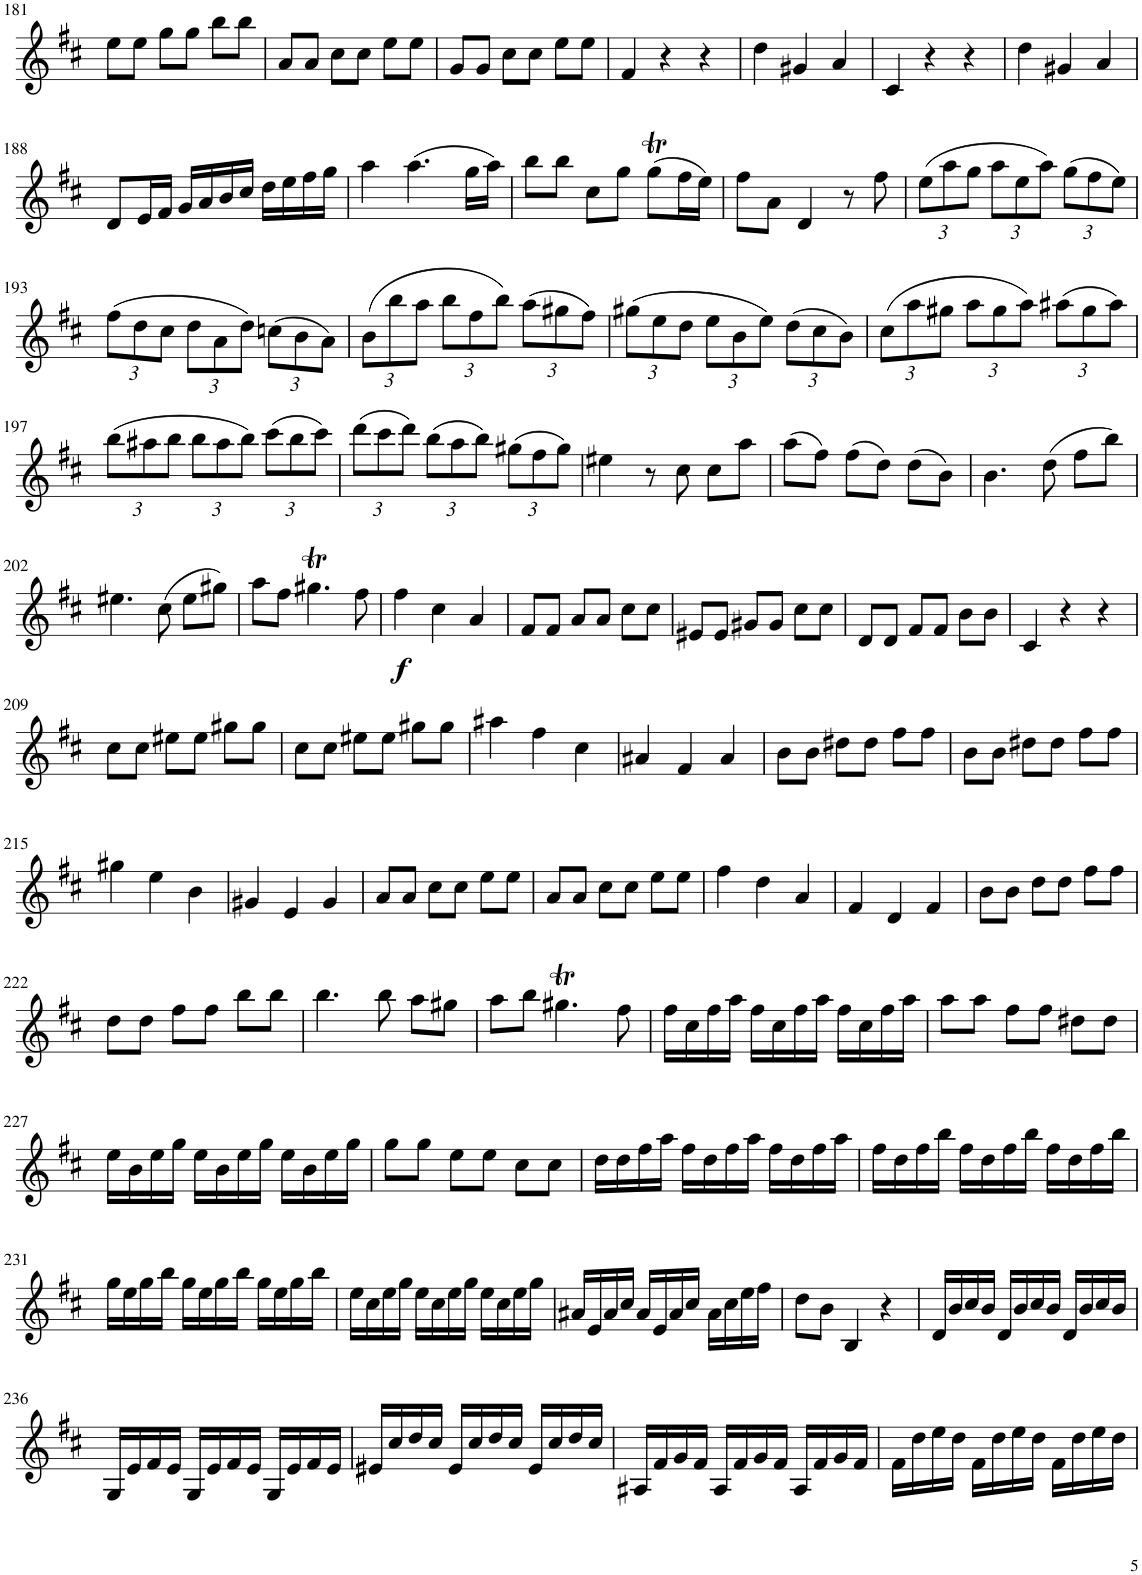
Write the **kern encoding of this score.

**kern	**dynam
*part1	*part1
*staff1	*staff1
*I"Violin	*
*I'Vln.	*
!!LO:PB:g=z
*clefG2	*
*k[f#c#]	*
*M3/4	*
=181	=181
8ee\L	.
8ee\J	.
8gg\L	.
8gg\J	.
8bb\L	.
8bb\J	.
=182	=182
8a/L	.
8a/J	.
8cc#\L	.
8cc#\J	.
8ee\L	.
8ee\J	.
=183	=183
8g/L	.
8g/J	.
8cc#\L	.
8cc#\J	.
8ee\L	.
8ee\J	.
=184	=184
4f#/	.
4r	.
4r	.
=185	=185
4dd\	.
4g#X/	.
4a/	.
=186	=186
4c#/	.
4r	.
4r	.
=187	=187
4dd\	.
4g#X/	.
4a/	.
!!LO:LB:g=z
=188	=188
8d/L	.
16e/L	.
16f#/JJ	.
16g/LL	.
16a/	.
16b/	.
16cc#/JJ	.
16dd\LL	.
16ee\	.
16ff#\	.
16gg\JJ	.
=189	=189
4aa\	.
(4.aa\	.
16gg\LL	.
16aa\JJ)	.
=190	=190
8bb\L	.
8bb\J	.
8cc#\L	.
8gg\J	.
(8ggT\L	.
16ff#\L	.
16ee\JJ)	.
=191	=191
8ff#\L	.
8a\J	.
4d/	.
8r	.
8ff#\	.
=192	=192
*Xbrackettup	*
(12ee\L	.
12aa\	.
12gg\J	.
12aa\L	.
12ee\	.
12aa\J)	.
(12gg\L	.
12ff#\	.
12ee\J)	.
!!LO:LB:g=z
=193	=193
(12ff#\L	.
12dd\	.
12cc#\J	.
12dd\L	.
12a\	.
12dd\J)	.
(12ccn\L	.
12b\	.
12a\J)	.
=194	=194
(12b\L	.
12bb\	.
12aa\J	.
12bb\L	.
12ff#\	.
12bb\J)	.
(12aa\L	.
12gg#X\	.
12ff#\J)	.
=195	=195
(12gg#X\L	.
12ee\	.
12dd\J	.
12ee\L	.
12b\	.
12ee\J)	.
(12dd\L	.
12cc#\	.
12b\J)	.
=196	=196
(12cc#\L	.
12aa\	.
12gg#X\J	.
12aa\L	.
12gg#\	.
12aa\J)	.
(12aa#X\L	.
12gg#\	.
12aa#\J)	.
!!LO:LB:g=z
=197	=197
(12bb\L	.
12aa#X\	.
12bb\J	.
12bb\L	.
12aa#\	.
12bb\J)	.
(12ccc#\L	.
12bb\	.
12ccc#\J)	.
=198	=198
(12ddd\L	.
12ccc#\	.
12ddd\J)	.
(12bb\L	.
12aa\	.
12bb\J)	.
(12gg#X\L	.
12ff#\	.
12gg#\J)	.
=199	=199
4ee#X\	.
8r	.
8cc#\	.
8cc#\L	.
8aa\J	.
=200	=200
(8aa\L	.
8ff#\J)	.
(8ff#\L	.
8dd\J)	.
(8dd\L	.
8b\J)	.
=201	=201
4.b\	.
(8dd\	.
8ff#\L	.
8bb\J)	.
!!LO:LB:g=z
=202	=202
4.ee#X\	.
(8cc#\	.
8ee#\L	.
8gg#X\J)	.
=203	=203
8aa\L	.
8ff#\J	.
4.gg#Xt\	.
8ff#\	.
=204	=204
!	!LO:DY:b
4ff#\	f
4cc#\	.
4a/	.
=205	=205
8f#/L	.
8f#/J	.
8a/L	.
8a/J	.
8cc#\L	.
8cc#\J	.
=206	=206
8e#X/L	.
8e#/J	.
8g#X/L	.
8g#/J	.
8cc#\L	.
8cc#\J	.
=207	=207
8d/L	.
8d/J	.
8f#/L	.
8f#/J	.
8b\L	.
8b\J	.
=208	=208
4c#/	.
4r	.
4r	.
!!LO:LB:g=z
=209	=209
8cc#\L	.
8cc#\J	.
8ee#X\L	.
8ee#\J	.
8gg#X\L	.
8gg#\J	.
=210	=210
8cc#\L	.
8cc#\J	.
8ee#X\L	.
8ee#\J	.
8gg#X\L	.
8gg#\J	.
=211	=211
4aa#X\	.
4ff#\	.
4cc#\	.
=212	=212
4a#X/	.
4f#/	.
4a#/	.
=213	=213
8b\L	.
8b\J	.
8dd#X\L	.
8dd#\J	.
8ff#\L	.
8ff#\J	.
=214	=214
8b\L	.
8b\J	.
8dd#X\L	.
8dd#\J	.
8ff#\L	.
8ff#\J	.
!!LO:LB:g=z
=215	=215
4gg#X\	.
4ee\	.
4b\	.
=216	=216
4g#X/	.
4e/	.
4g#/	.
=217	=217
8a/L	.
8a/J	.
8cc#\L	.
8cc#\J	.
8ee\L	.
8ee\J	.
=218	=218
8a/L	.
8a/J	.
8cc#\L	.
8cc#\J	.
8ee\L	.
8ee\J	.
=219	=219
4ff#\	.
4dd\	.
4a/	.
=220	=220
4f#/	.
4d/	.
4f#/	.
=221	=221
8b\L	.
8b\J	.
8dd\L	.
8dd\J	.
8ff#\L	.
8ff#\J	.
!!LO:LB:g=z
=222	=222
8dd\L	.
8dd\J	.
8ff#\L	.
8ff#\J	.
8bb\L	.
8bb\J	.
=223	=223
4.bb\	.
8bb\	.
8aa\L	.
8gg#X\J	.
=224	=224
8aa\L	.
8bb\J	.
4.gg#Xt\	.
8ff#\	.
=225	=225
16ff#\LL	.
16cc#\	.
16ff#\	.
16aa\JJ	.
16ff#\LL	.
16cc#\	.
16ff#\	.
16aa\JJ	.
16ff#\LL	.
16cc#\	.
16ff#\	.
16aa\JJ	.
=226	=226
8aa\L	.
8aa\J	.
8ff#\L	.
8ff#\J	.
8dd#X\L	.
8dd#\J	.
!!LO:LB:g=z
=227	=227
16ee\LL	.
16b\	.
16ee\	.
16gg\JJ	.
16ee\LL	.
16b\	.
16ee\	.
16gg\JJ	.
16ee\LL	.
16b\	.
16ee\	.
16gg\JJ	.
=228	=228
8gg\L	.
8gg\J	.
8ee\L	.
8ee\J	.
8cc#\L	.
8cc#\J	.
=229	=229
16dd\LL	.
16dd\	.
16ff#\	.
16aa\JJ	.
16ff#\LL	.
16dd\	.
16ff#\	.
16aa\JJ	.
16ff#\LL	.
16dd\	.
16ff#\	.
16aa\JJ	.
=230	=230
16ff#\LL	.
16dd\	.
16ff#\	.
16bb\JJ	.
16ff#\LL	.
16dd\	.
16ff#\	.
16bb\JJ	.
16ff#\LL	.
16dd\	.
16ff#\	.
16bb\JJ	.
!!LO:LB:g=z
=231	=231
16gg\LL	.
16ee\	.
16gg\	.
16bb\JJ	.
16gg\LL	.
16ee\	.
16gg\	.
16bb\JJ	.
16gg\LL	.
16ee\	.
16gg\	.
16bb\JJ	.
=232	=232
16ee\LL	.
16cc#\	.
16ee\	.
16gg\JJ	.
16ee\LL	.
16cc#\	.
16ee\	.
16gg\JJ	.
16ee\LL	.
16cc#\	.
16ee\	.
16gg\JJ	.
=233	=233
16a#X/LL	.
16e/	.
16a#/	.
16cc#/JJ	.
16a#/LL	.
16e/	.
16a#/	.
16cc#/JJ	.
16a#\LL	.
16cc#\	.
16ee\	.
16ff#\JJ	.
=234	=234
8dd\L	.
8b\J	.
4B/	.
4r	.
=235	=235
16d/LL	.
16b/	.
16cc#/	.
16b/JJ	.
16d/LL	.
16b/	.
16cc#/	.
16b/JJ	.
16d/LL	.
16b/	.
16cc#/	.
16b/JJ	.
!!LO:LB:g=z
=236	=236
16G/LL	.
16e/	.
16f#/	.
16e/JJ	.
16G/LL	.
16e/	.
16f#/	.
16e/JJ	.
16G/LL	.
16e/	.
16f#/	.
16e/JJ	.
=237	=237
16e#X/LL	.
16cc#/	.
16dd/	.
16cc#/JJ	.
16e#/LL	.
16cc#/	.
16dd/	.
16cc#/JJ	.
16e#/LL	.
16cc#/	.
16dd/	.
16cc#/JJ	.
=238	=238
16A#X/LL	.
16f#/	.
16g/	.
16f#/JJ	.
16A#/LL	.
16f#/	.
16g/	.
16f#/JJ	.
16A#/LL	.
16f#/	.
16g/	.
16f#/JJ	.
=239	=239
16f#\LL	.
16dd\	.
16ee\	.
16dd\JJ	.
16f#\LL	.
16dd\	.
16ee\	.
16dd\JJ	.
16f#\LL	.
16dd\	.
16ee\	.
16dd\JJ	.
=	=
*-	*-
